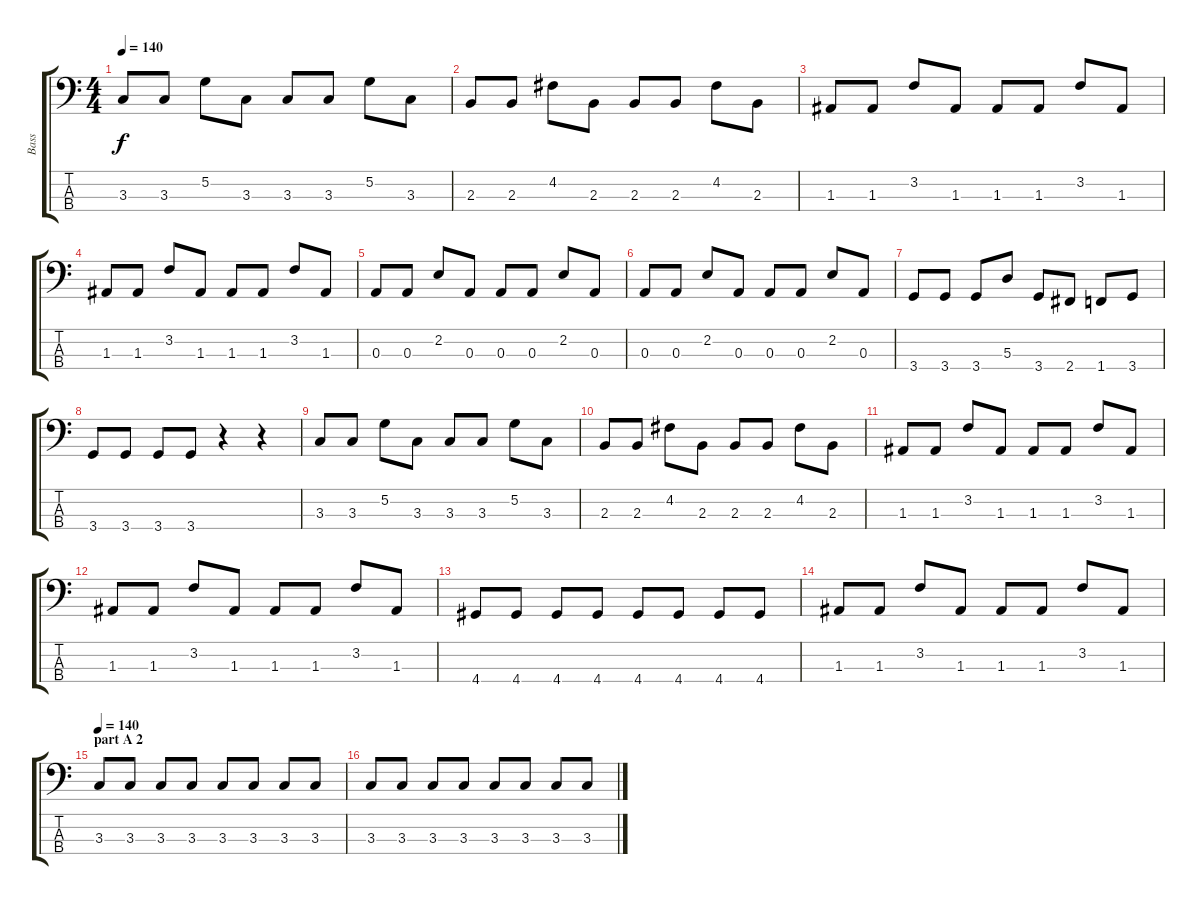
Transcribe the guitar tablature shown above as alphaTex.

\track ("Bass" "Bass") {instrument electricbasspick}
\staff {score tabs}
\tuning (G2 D2 A1 E1) {hide}
\ts (4 4)
\tempo 140
\clef f4
\ks c
3.3.8{dy f} 3.3.8 5.2.8 3.3.8 3.3.8 3.3.8 5.2.8 3.3.8 |
2.3.8 2.3.8 4.2.8 2.3.8 2.3.8 2.3.8 4.2.8 2.3.8 |
1.3.8 1.3.8 3.2.8 1.3.8 1.3.8 1.3.8 3.2.8 1.3.8 |
1.3.8 1.3.8 3.2.8 1.3.8 1.3.8 1.3.8 3.2.8 1.3.8 |
0.3.8 0.3.8 2.2.8 0.3.8 0.3.8 0.3.8 2.2.8 0.3.8 |
0.3.8 0.3.8 2.2.8 0.3.8 0.3.8 0.3.8 2.2.8 0.3.8 |
3.4.8 3.4.8 3.4.8 5.3.8 3.4.8 2.4.8 1.4.8 3.4.8 |
3.4.8 3.4.8 3.4.8 3.4.8 r.4 r.4 |
3.3.8 3.3.8 5.2.8 3.3.8 3.3.8 3.3.8 5.2.8 3.3.8 |
2.3.8 2.3.8 4.2.8 2.3.8 2.3.8 2.3.8 4.2.8 2.3.8 |
1.3.8 1.3.8 3.2.8 1.3.8 1.3.8 1.3.8 3.2.8 1.3.8 |
1.3.8 1.3.8 3.2.8 1.3.8 1.3.8 1.3.8 3.2.8 1.3.8 |
4.4.8 4.4.8 4.4.8 4.4.8 4.4.8 4.4.8 4.4.8 4.4.8 |
1.3.8 1.3.8 3.2.8 1.3.8 1.3.8 1.3.8 3.2.8 1.3.8 |
\section ("" "part A 2")
\tempo 140
3.3.8 3.3.8 3.3.8 3.3.8 3.3.8 3.3.8 3.3.8 3.3.8 |
3.3.8 3.3.8 3.3.8 3.3.8 3.3.8 3.3.8 3.3.8 3.3.8
